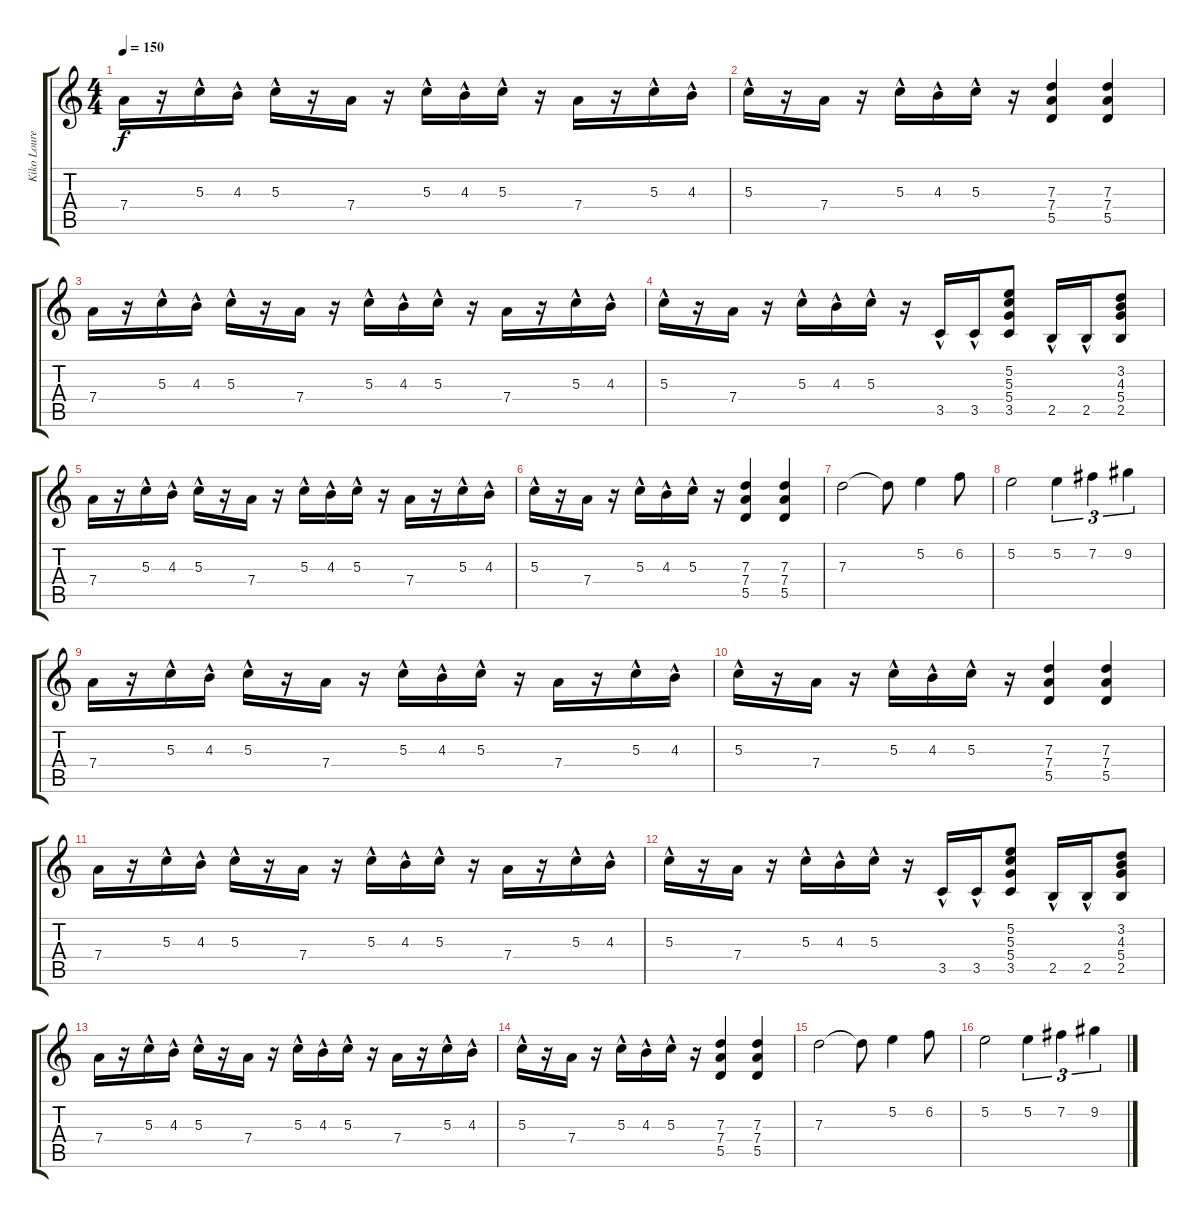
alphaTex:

\track ("Kiko Loureiro" "Kiko Loure") {instrument distortionguitar}
\staff {score tabs}
\tuning (E4 B3 G3 D3 A2 E2) {hide}
\ts (4 4)
\tempo 150
\clef g2
\ks c
7.4.16{dy f instrument distortionguitar} r.16 5.3{hac}.16 4.3{hac}.16 5.3{hac}.16 r.16 7.4.16 r.16 5.3{hac}.16 4.3{hac}.16 5.3{hac}.16 r.16 7.4.16 r.16 5.3{hac}.16 4.3{hac}.16 |
5.3{hac}.16 r.16 7.4.16 r.16 5.3{hac}.16 4.3{hac}.16 5.3{hac}.16 r.16 (7.3 7.4 5.5).4 (7.3 7.4 5.5).4 |
7.4.16 r.16 5.3{hac}.16 4.3{hac}.16 5.3{hac}.16 r.16 7.4.16 r.16 5.3{hac}.16 4.3{hac}.16 5.3{hac}.16 r.16 7.4.16 r.16 5.3{hac}.16 4.3{hac}.16 |
5.3{hac}.16 r.16 7.4.16 r.16 5.3{hac}.16 4.3{hac}.16 5.3{hac}.16 r.16 3.5{hac}.16 3.5{hac}.16 (5.2 5.3 5.4 3.5).8 2.5{hac}.16 2.5{hac}.16 (3.2 4.3 5.4 2.5).8 |
7.4.16 r.16 5.3{hac}.16 4.3{hac}.16 5.3{hac}.16 r.16 7.4.16 r.16 5.3{hac}.16 4.3{hac}.16 5.3{hac}.16 r.16 7.4.16 r.16 5.3{hac}.16 4.3{hac}.16 |
5.3{hac}.16 r.16 7.4.16 r.16 5.3{hac}.16 4.3{hac}.16 5.3{hac}.16 r.16 (7.3 7.4 5.5).4 (7.3 7.4 5.5).4 |
7.3.2 7.3{t}.8 5.2.4 6.2.8 |
5.2.2 5.2.4{tu (3 2)} 7.2.4{tu (3 2)} 9.2.4{tu (3 2)} |
7.4.16 r.16 5.3{hac}.16 4.3{hac}.16 5.3{hac}.16 r.16 7.4.16 r.16 5.3{hac}.16 4.3{hac}.16 5.3{hac}.16 r.16 7.4.16 r.16 5.3{hac}.16 4.3{hac}.16 |
5.3{hac}.16 r.16 7.4.16 r.16 5.3{hac}.16 4.3{hac}.16 5.3{hac}.16 r.16 (7.3 7.4 5.5).4 (7.3 7.4 5.5).4 |
7.4.16 r.16 5.3{hac}.16 4.3{hac}.16 5.3{hac}.16 r.16 7.4.16 r.16 5.3{hac}.16 4.3{hac}.16 5.3{hac}.16 r.16 7.4.16 r.16 5.3{hac}.16 4.3{hac}.16 |
5.3{hac}.16 r.16 7.4.16 r.16 5.3{hac}.16 4.3{hac}.16 5.3{hac}.16 r.16 3.5{hac}.16 3.5{hac}.16 (5.2 5.3 5.4 3.5).8 2.5{hac}.16 2.5{hac}.16 (3.2 4.3 5.4 2.5).8 |
7.4.16 r.16 5.3{hac}.16 4.3{hac}.16 5.3{hac}.16 r.16 7.4.16 r.16 5.3{hac}.16 4.3{hac}.16 5.3{hac}.16 r.16 7.4.16 r.16 5.3{hac}.16 4.3{hac}.16 |
5.3{hac}.16 r.16 7.4.16 r.16 5.3{hac}.16 4.3{hac}.16 5.3{hac}.16 r.16 (7.3 7.4 5.5).4 (7.3 7.4 5.5).4 |
7.3.2 7.3{t}.8 5.2.4 6.2.8 |
5.2.2 5.2.4{tu (3 2)} 7.2.4{tu (3 2)} 9.2.4{tu (3 2)}
